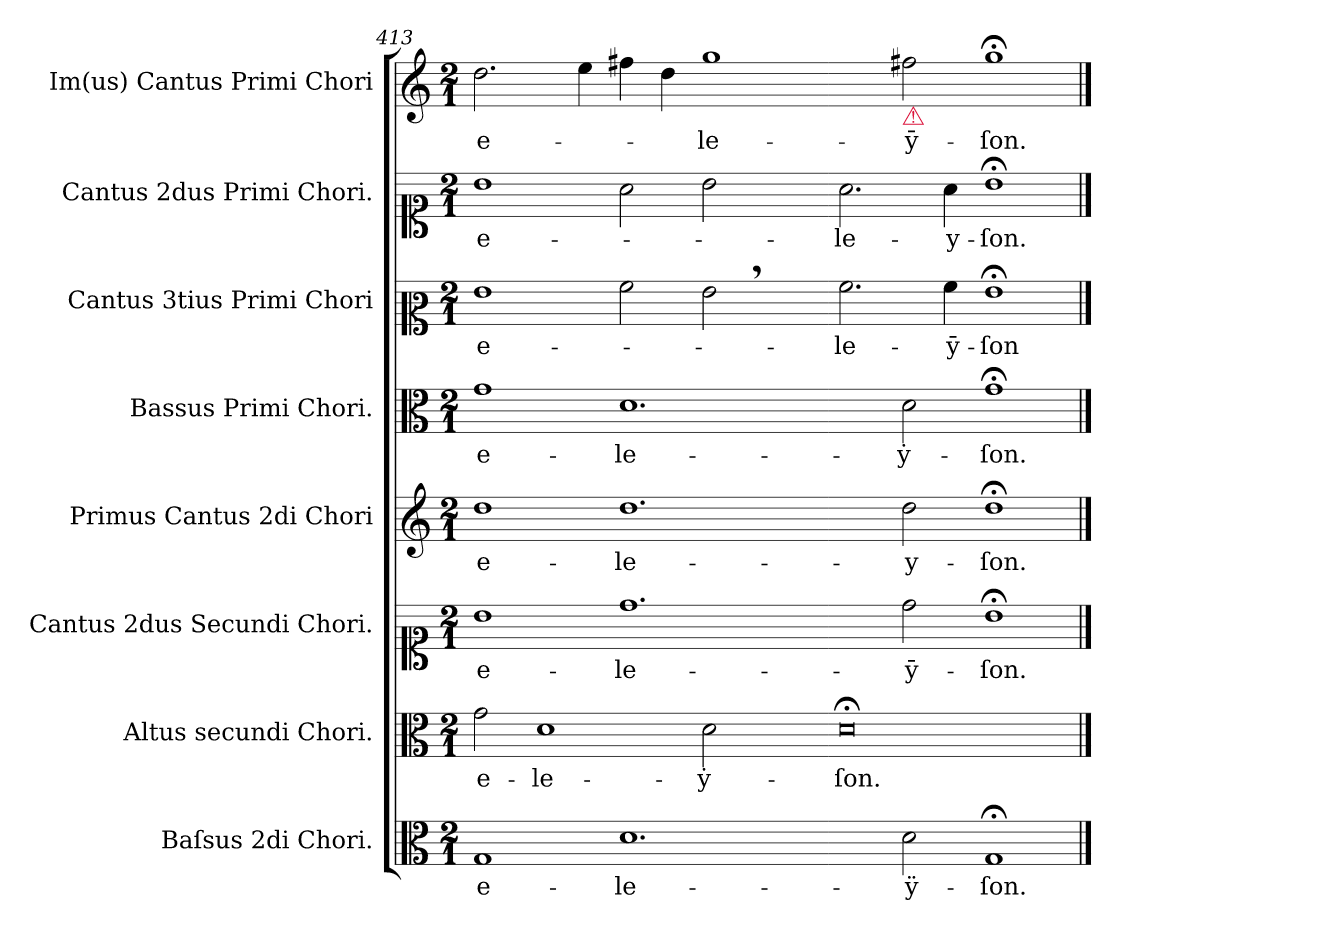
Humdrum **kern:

**kern	**text	**kern	**text	**kern	**text	**kern	**text	**kern	**text	**kern	**text	**kern	**text	**kern	**text
*part8	*part8	*part7	*part7	*part6	*part6	*part5	*part5	*part4	*part4	*part3	*part3	*part2	*part2	*part1	*part1
*staff8	*staff8	*staff7	*staff7	*staff6	*staff6	*staff5	*staff5	*staff4	*staff4	*staff3	*staff3	*staff2	*staff2	*staff1	*staff1
*I"Baſsus 2di Chori.	*	*I"Altus secundi Chori.	*	*I"Cantus 2dus Secundi Chori.	*	*I"Primus Cantus 2di Chori	*	*I"Bassus Primi Chori.	*	*I"Cantus 3tius Primi Chori	*	*I"Cantus 2dus Primi Chori.	*	*I"Im(us) Cantus Primi Chori	*
*clefC3	*	*clefC3	*	*clefC1	*	*clefG2	*	*clefC3	*	*clefC2	*	*clefC1	*	*clefG2	*
*k[]	*	*k[]	*	*k[]	*	*k[]	*	*k[]	*	*k[]	*	*k[]	*	*k[]	*
*M2/1	*	*M2/1	*	*M2/1	*	*M2/1	*	*M2/1	*	*M2/1	*	*M2/1	*	*M2/1	*
=413	=413	=413	=413	=413	=413	=413	=413	=413	=413	=413	=413	=413	=413	=413	=413
1G	e-	2g\	e-	1b	e-	1dd	e-	1g	e-	1g	e-	1b	e-	2.dd\	e-
.	.	1d	-le-	.	.	.	.	.	.	.	.	.	.	.	.
.	.	.	.	.	.	.	.	.	.	.	.	.	.	4ee\	.
1.d	-le-	.	.	1.dd	-le-	1.dd	-le-	1.d	-le-	2a\	.	2a\	.	4ff#X\	.
.	.	.	.	.	.	.	.	.	.	.	.	.	.	4dd\	.
.	.	2d\	-ẏ-	.	.	.	.	.	.	2g,<\	.	2b\	.	1gg\	-le-
.	.	2ryy	.	.	.	.	.	.	.	2ryy	.	2ryy	.	.	.
=414-	=414-	=414-	=414-	=414-	=414-	=414-	=414-	=414-	=414-	=414-	=414-	=414-	=414-	=414-	=414-
2ryy	.	0d;<;	-ſon.	2ryy	.	2ryy	.	2ryy	.	2.a\	-le-	2.a\	-le-	2ryy	.
!	!	!	!	!	!	!	!	!	!	!	!	!	!	!LO:TX:b:color=crimson:t=⚠	!
2d\	-ÿ-	.	.	2dd\	-ȳ-	2dd\	-y-	2d\	ẏ-	.	.	.	.	2ff#X\	-ȳ-
.	.	.	.	.	.	.	.	.	.	4a\	-ȳ-	4a\	y-	.	.
1G;<;	-ſon.	.	.	1b;<;	-ſon.	1dd;<;	-ſon.	1g;<;	-ſon.	1g;<;	-ſon	1b;<;	-ſon.	1gg;<;	-ſon.
==	==	==	==	==	==	==	==	==	==	==	==	==	==	==	==
*-	*-	*-	*-	*-	*-	*-	*-	*-	*-	*-	*-	*-	*-	*-	*-
